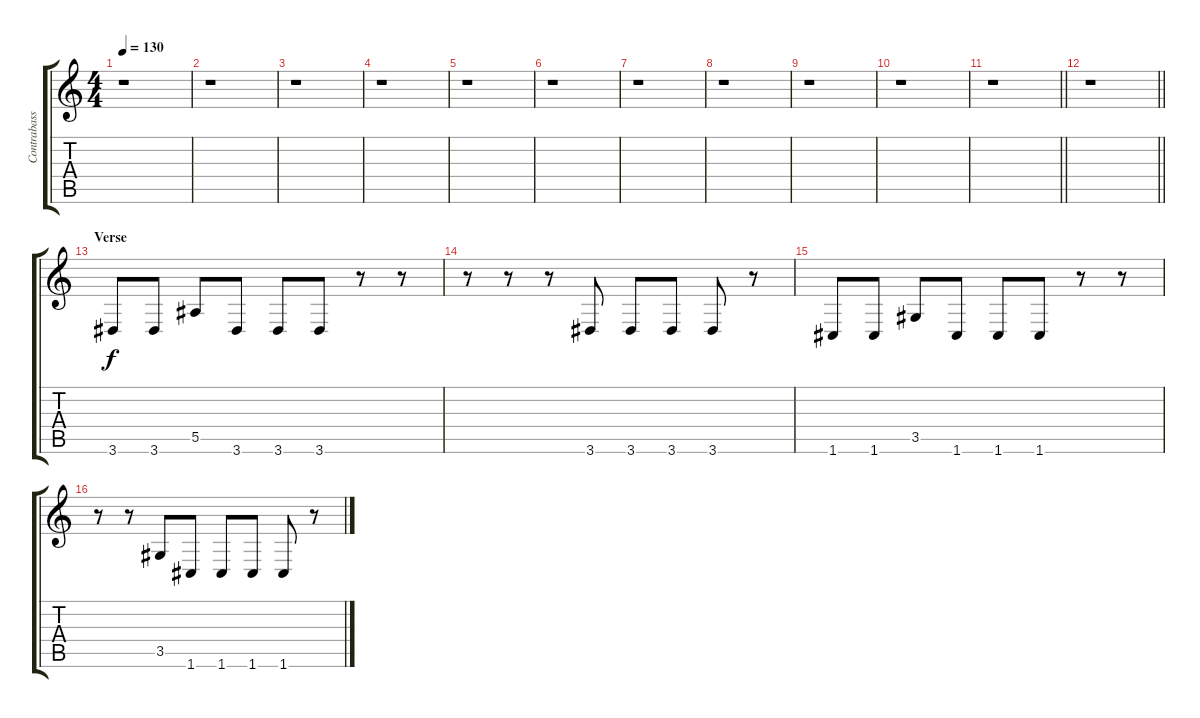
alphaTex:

\track ("Contrabass" "Contrabass") {instrument contrabass}
\staff {score tabs}
\tuning (C4 G3 Eb3 Bb2 F2 C2) {hide}
\ts (4 4)
\tempo 130
\clef g2
\ks c
r.1{dy f} |
r.1 |
r.1 |
r.1 |
r.1 |
r.1 |
r.1 |
r.1 |
r.1 |
r.1 |
\barLineRight lightlight
r.1 |
\barLineRight lightlight
r.1 |
\section ("" "Verse")
3.6.8 3.6.8 5.5.8 3.6.8 3.6.8 3.6.8 r.8 r.8 |
r.8 r.8 r.8 3.6.8 3.6.8 3.6.8 3.6.8 r.8 |
1.6.8 1.6.8 3.5.8 1.6.8 1.6.8 1.6.8 r.8 r.8 |
r.8 r.8 3.5.8 1.6.8 1.6.8 1.6.8 1.6.8 r.8
